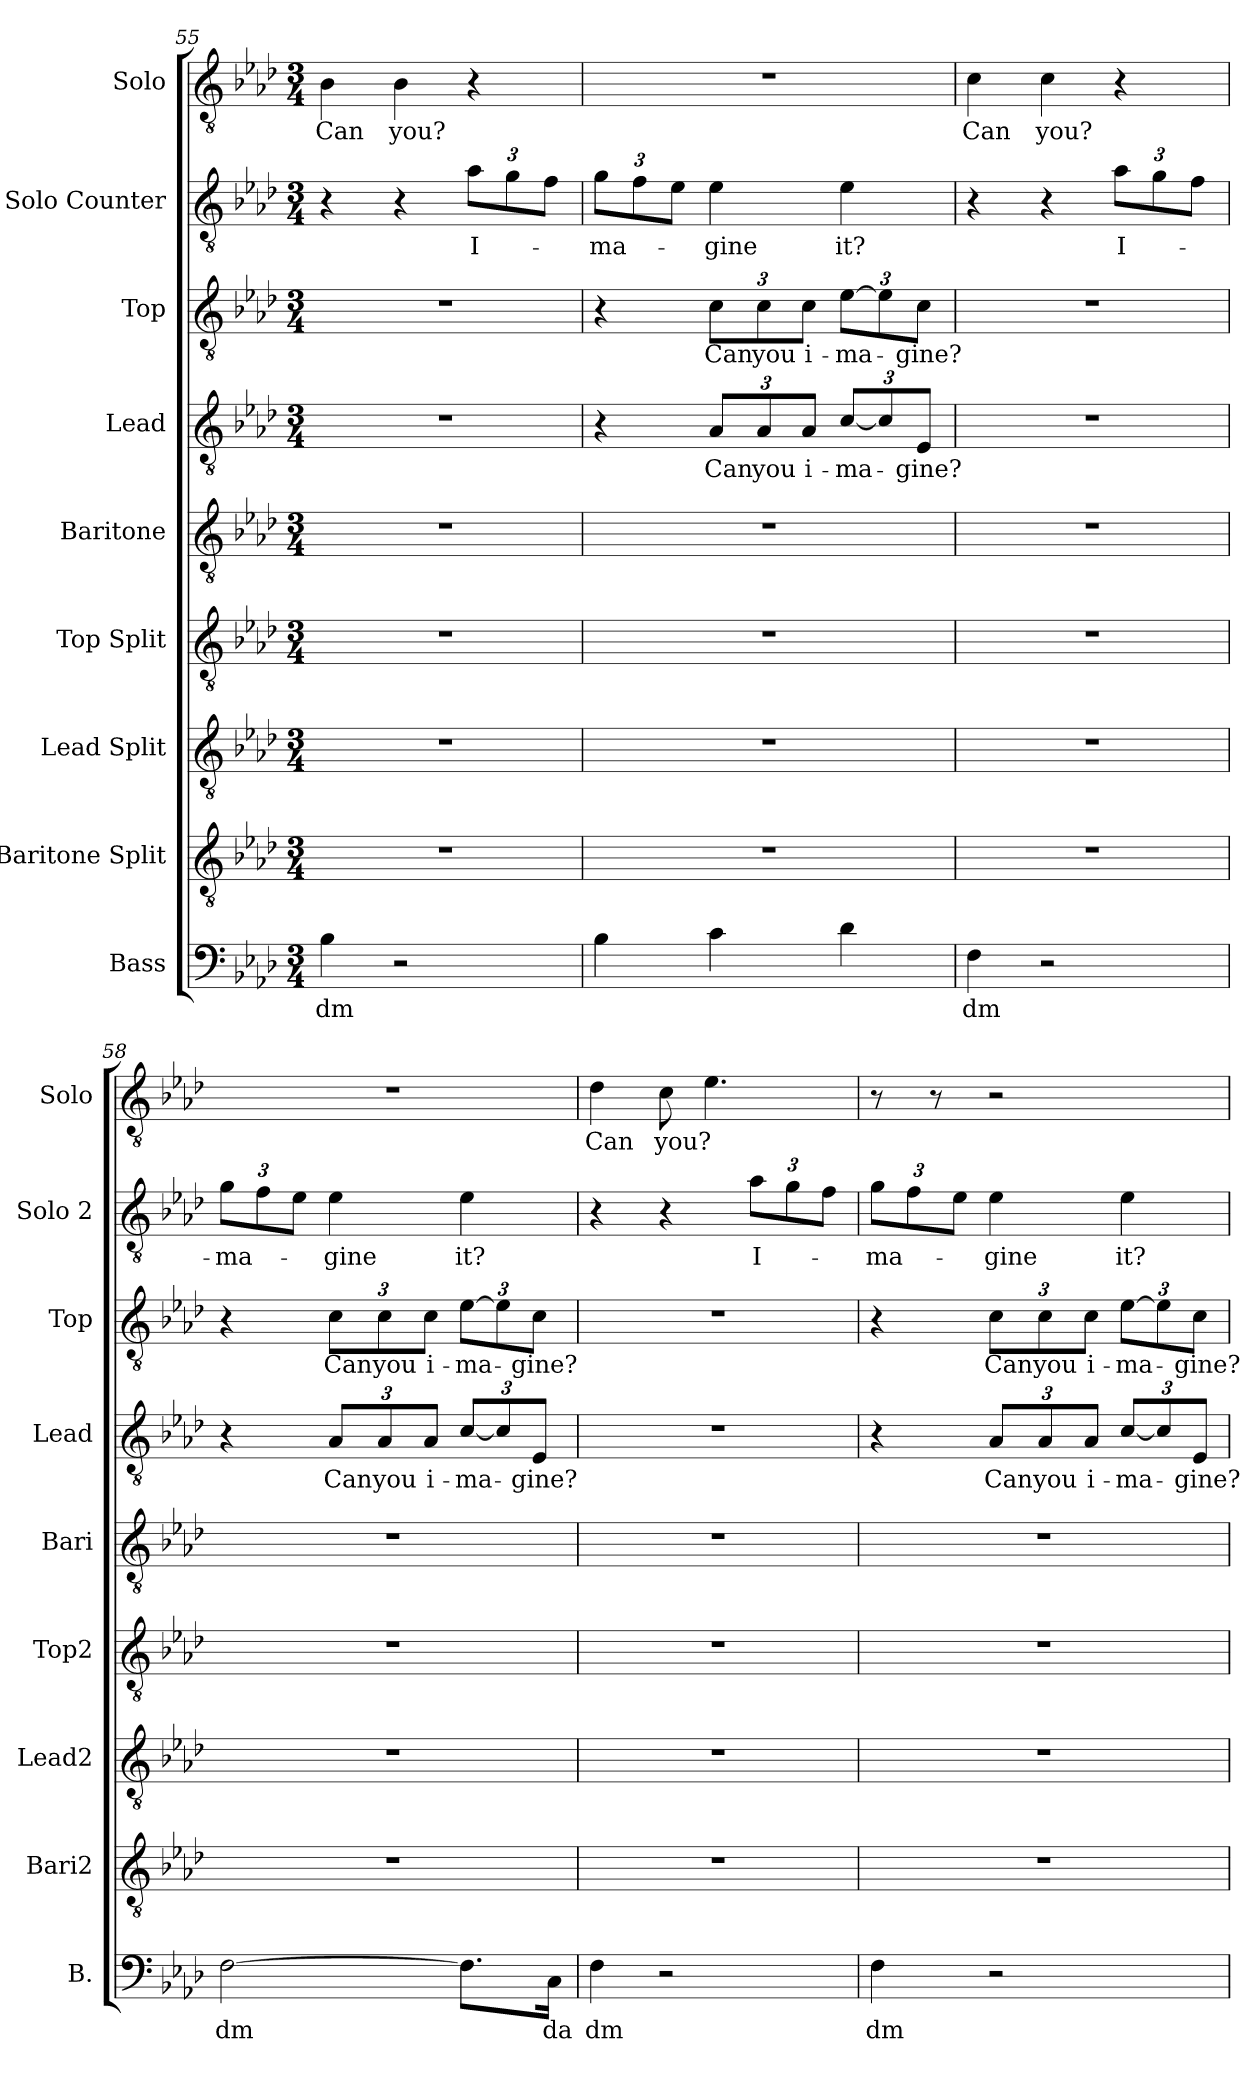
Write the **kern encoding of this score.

**kern	**text	**kern	**kern	**kern	**kern	**kern	**text	**kern	**text	**kern	**text	**kern	**text
*part9	*part9	*part8	*part7	*part6	*part5	*part4	*part4	*part3	*part3	*part2	*part2	*part1	*part1
*staff9	*staff9	*staff8	*staff7	*staff6	*staff5	*staff4	*staff4	*staff3	*staff3	*staff2	*staff2	*staff1	*staff1
*I"Bass	*	*I"Baritone Split	*I"Lead Split	*I"Top Split	*I"Baritone	*I"Lead	*	*I"Top	*	*I"Solo Counter	*	*I"Solo	*
*I'B.	*	*I'Bari2	*I'Lead2	*I'Top2	*I'Bari	*I'Lead	*	*I'Top	*	*I'Solo 2	*	*I'Solo	*
*clefF4	*	*clefGv2	*clefGv2	*clefGv2	*clefGv2	*clefGv2	*	*clefGv2	*	*clefGv2	*	*clefGv2	*
*k[b-e-a-d-]	*	*k[b-e-a-d-]	*k[b-e-a-d-]	*k[b-e-a-d-]	*k[b-e-a-d-]	*k[b-e-a-d-]	*	*k[b-e-a-d-]	*	*k[b-e-a-d-]	*	*k[b-e-a-d-]	*
*M3/4	*	*M3/4	*M3/4	*M3/4	*M3/4	*M3/4	*	*M3/4	*	*M3/4	*	*M3/4	*
=55	=55	=55	=55	=55	=55	=55	=55	=55	=55	=55	=55	=55	=55
!	!LO:LY:b	!	!	!	!	!	!	!	!	!	!	!	!LO:LY:b
4B-\	-dm	2.r	2.r	2.r	2.r	2.r	.	2.r	.	4r	.	4B-\	Can
!	!	!	!	!	!	!	!	!	!	!	!	!	!LO:LY:b
2r	.	.	.	.	.	.	.	.	.	4r	.	4B-\	you?
*	*	*	*	*	*	*	*	*	*	*Xbrackettup	*	*	*
!	!	!	!	!	!	!	!	!	!	!	!LO:LY:b	!	!
.	.	.	.	.	.	.	.	.	.	12a-\L	I-	4r	.
.	.	.	.	.	.	.	.	.	.	12g\	.	.	.
.	.	.	.	.	.	.	.	.	.	12f\J	.	.	.
=56	=56	=56	=56	=56	=56	=56	=56	=56	=56	=56	=56	=56	=56
!	!	!	!	!	!	!	!	!	!	!	!LO:LY:b	!	!
4B-\	.	2.r	2.r	2.r	2.r	4r	.	4r	.	12g\L	-ma-	2.r	.
.	.	.	.	.	.	.	.	.	.	12f\	.	.	.
.	.	.	.	.	.	.	.	.	.	12e-\J	.	.	.
*	*	*	*	*	*	*Xbrackettup	*	*	*	*	*	*	*
!	!	!	!	!	!	!	!LO:LY:b	!	!	!	!	!	!
*	*	*	*	*	*	*	*	*Xbrackettup	*	*	*	*	*
!	!	!	!	!	!	!	!	!	!LO:LY:b	!	!LO:LY:b	!	!
4c\	.	.	.	.	.	12A-/L	Can	12c\L	Can	4e-\	-gine	.	.
!	!	!	!	!	!	!	!LO:LY:b	!	!LO:LY:b	!	!	!	!
.	.	.	.	.	.	12A-/	you	12c\	you	.	.	.	.
!	!	!	!	!	!	!	!LO:LY:b	!	!LO:LY:b	!	!	!	!
.	.	.	.	.	.	12A-/J	i-	12c\J	i-	.	.	.	.
!	!	!	!	!	!	!	!LO:LY:b	!	!LO:LY:b	!	!LO:LY:b	!	!
4d-\	.	.	.	.	.	[12c/L	-ma-	[12e-\L	-ma-	4e-\	it?	.	.
.	.	.	.	.	.	12c/]	.	12e-\]	.	.	.	.	.
!	!	!	!	!	!	!	!LO:LY:b	!	!LO:LY:b	!	!	!	!
.	.	.	.	.	.	12E-/J	-gine?	12c\J	-gine?	.	.	.	.
=57	=57	=57	=57	=57	=57	=57	=57	=57	=57	=57	=57	=57	=57
!	!LO:LY:b	!	!	!	!	!	!	!	!	!	!	!	!LO:LY:b
4F\	-dm	2.r	2.r	2.r	2.r	2.r	.	2.r	.	4r	.	4c\	Can
!	!	!	!	!	!	!	!	!	!	!	!	!	!LO:LY:b
2r	.	.	.	.	.	.	.	.	.	4r	.	4c\	you?
!	!	!	!	!	!	!	!	!	!	!	!LO:LY:b	!	!
.	.	.	.	.	.	.	.	.	.	12a-\L	I-	4r	.
.	.	.	.	.	.	.	.	.	.	12g\	.	.	.
.	.	.	.	.	.	.	.	.	.	12f\J	.	.	.
=58	=58	=58	=58	=58	=58	=58	=58	=58	=58	=58	=58	=58	=58
!	!LO:LY:b	!	!	!	!	!	!	!	!	!	!LO:LY:b	!	!
[2F\	-dm	2.r	2.r	2.r	2.r	4r	.	4r	.	12g\L	-ma-	2.r	.
.	.	.	.	.	.	.	.	.	.	12f\	.	.	.
.	.	.	.	.	.	.	.	.	.	12e-\J	.	.	.
!	!	!	!	!	!	!	!LO:LY:b	!	!LO:LY:b	!	!LO:LY:b	!	!
.	.	.	.	.	.	12A-/L	Can	12c\L	Can	4e-\	-gine	.	.
!	!	!	!	!	!	!	!LO:LY:b	!	!LO:LY:b	!	!	!	!
.	.	.	.	.	.	12A-/	you	12c\	you	.	.	.	.
!	!	!	!	!	!	!	!LO:LY:b	!	!LO:LY:b	!	!	!	!
.	.	.	.	.	.	12A-/J	i-	12c\J	i-	.	.	.	.
!	!	!	!	!	!	!	!LO:LY:b	!	!LO:LY:b	!	!LO:LY:b	!	!
8.F\L]	.	.	.	.	.	[12c/L	-ma-	[12e-\L	-ma-	4e-\	it?	.	.
.	.	.	.	.	.	12c/]	.	12e-\]	.	.	.	.	.
!	!	!	!	!	!	!	!LO:LY:b	!	!LO:LY:b	!	!	!	!
.	.	.	.	.	.	12E-/J	-gine?	12c\J	-gine?	.	.	.	.
!	!LO:LY:b	!	!	!	!	!	!	!	!	!	!	!	!
16C\Jk	da	.	.	.	.	.	.	.	.	.	.	.	.
=59	=59	=59	=59	=59	=59	=59	=59	=59	=59	=59	=59	=59	=59
!	!LO:LY:b	!	!	!	!	!	!	!	!	!	!	!	!LO:LY:b
4F\	-dm	2.r	2.r	2.r	2.r	2.r	.	2.r	.	4r	.	4d-\	Can
!	!	!	!	!	!	!	!	!	!	!	!	!	!LO:LY:b
2r	.	.	.	.	.	.	.	.	.	4r	.	8c\	you?
.	.	.	.	.	.	.	.	.	.	.	.	4.e-\	.
!	!	!	!	!	!	!	!	!	!	!	!LO:LY:b	!	!
.	.	.	.	.	.	.	.	.	.	12a-\L	I-	.	.
.	.	.	.	.	.	.	.	.	.	12g\	.	.	.
.	.	.	.	.	.	.	.	.	.	12f\J	.	.	.
=60	=60	=60	=60	=60	=60	=60	=60	=60	=60	=60	=60	=60	=60
!	!LO:LY:b	!	!	!	!	!	!	!	!	!	!LO:LY:b	!	!
4F\	-dm	2.r	2.r	2.r	2.r	4r	.	4r	.	12g\L	-ma-	8r	.
.	.	.	.	.	.	.	.	.	.	12f\	.	.	.
.	.	.	.	.	.	.	.	.	.	.	.	8r	.
.	.	.	.	.	.	.	.	.	.	12e-\J	.	.	.
!	!	!	!	!	!	!	!LO:LY:b	!	!LO:LY:b	!	!LO:LY:b	!	!
2r	.	.	.	.	.	12A-/L	Can	12c\L	Can	4e-\	-gine	2r	.
!	!	!	!	!	!	!	!LO:LY:b	!	!LO:LY:b	!	!	!	!
.	.	.	.	.	.	12A-/	you	12c\	you	.	.	.	.
!	!	!	!	!	!	!	!LO:LY:b	!	!LO:LY:b	!	!	!	!
.	.	.	.	.	.	12A-/J	i-	12c\J	i-	.	.	.	.
!	!	!	!	!	!	!	!LO:LY:b	!	!LO:LY:b	!	!LO:LY:b	!	!
.	.	.	.	.	.	[12c/L	-ma-	[12e-\L	-ma-	4e-\	it?	.	.
.	.	.	.	.	.	12c/]	.	12e-\]	.	.	.	.	.
!	!	!	!	!	!	!	!LO:LY:b	!	!LO:LY:b	!	!	!	!
.	.	.	.	.	.	12E-/J	-gine?	12c\J	-gine?	.	.	.	.
=	=	=	=	=	=	=	=	=	=	=	=	=	=
*-	*-	*-	*-	*-	*-	*-	*-	*-	*-	*-	*-	*-	*-
